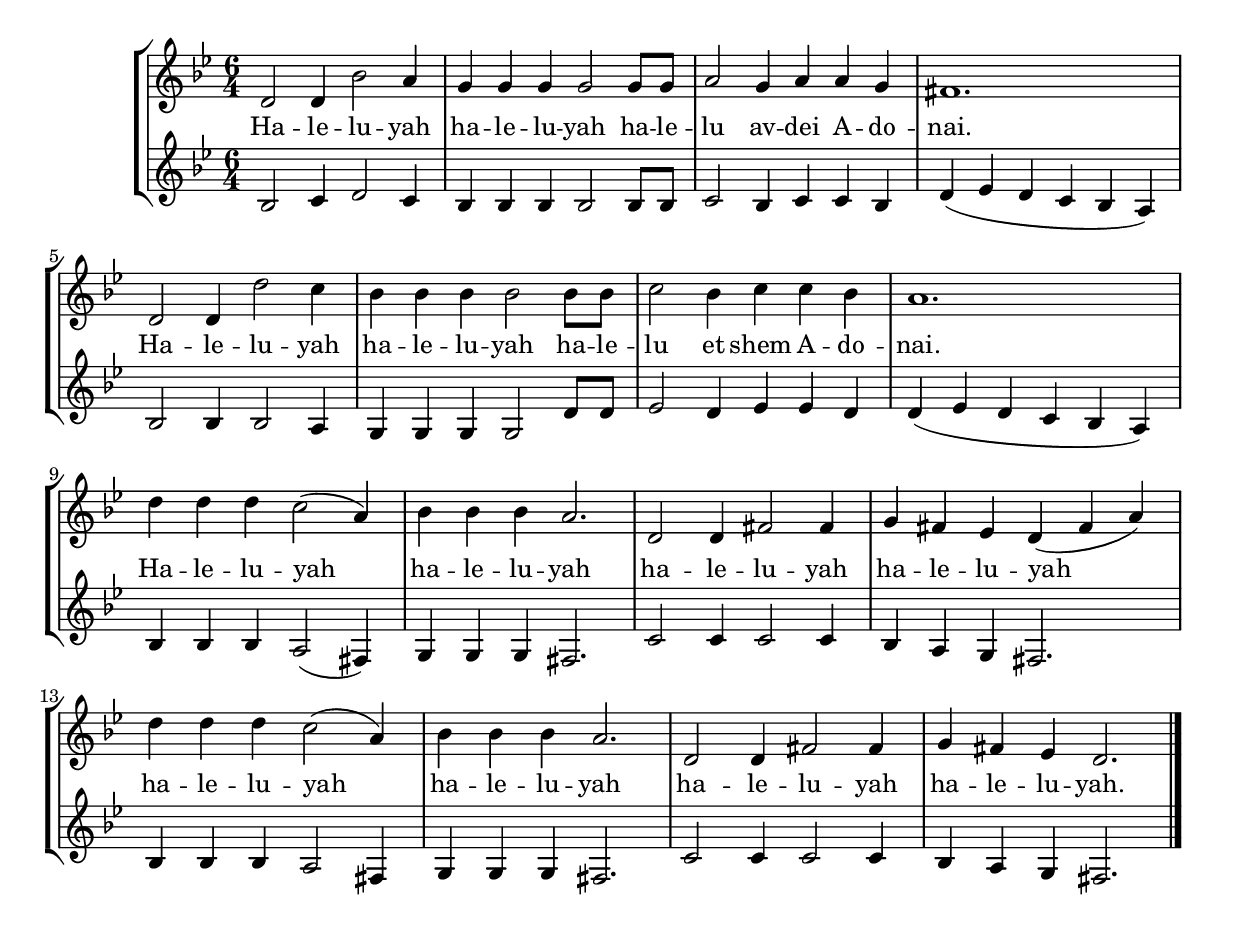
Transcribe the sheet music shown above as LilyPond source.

\version "2.13.50"

\include "defs.ly"

\score {
\new StaffGroup
<<
  \new Staff \new Voice = "melody" \relative c' {
    \time 6/4
    \key bes \major
    \set Staff.midiInstrument = #"piano"
   d2 d4 bes'2 a4
    | g g g g2 g8 g
    | a2 g4 a a g
    | fis1. \break
    | d2 d4 d'2 c4
    | bes4 bes bes bes2 bes8 bes
    | c2 bes4 c c bes
    | a1. \break
    | d4 d d c2( a4)
    | bes4 bes bes a2.
    | d,2 d4 fis2 fis4
    | g4 fis es d( fis a)
    | d d d c2( a4)
    | bes4 bes bes a2.
    | d,2 d4 fis2 fis4
    | g fis es d2. \bar "|."
  }
  
  \new Lyrics \with { \override VerticalAxisGroup #'staff-affinity = #CENTER }
    \lyricsto "melody" {
    Ha -- le -- lu -- yah ha -- le -- lu -- yah ha -- le -- lu av -- dei A -- do -- nai.
    Ha -- le -- lu -- yah ha -- le -- lu -- yah ha -- le -- lu et shem A -- do -- nai.
    Ha -- le -- lu -- yah ha -- le -- lu -- yah
    ha -- le -- lu -- yah ha -- le -- lu -- yah
    ha -- le -- lu -- yah ha -- le -- lu -- yah
    ha -- le -- lu -- yah ha -- le -- lu -- yah.
  }
  
  \new Staff \new Voice \relative c' {
    \key g \minor
    bes2 c4 d2 c4
    | bes4 bes bes bes2 bes8 bes
    | c2 bes4 c c bes
    | d( es d c bes a)
    | bes2 bes4 bes2 a4
    | g4 g g g2 d'8 d
    | es2 d4 es es d
    | d( es d c bes a)
    | bes bes bes a2( fis4)
    | g4 g g fis2.
    | c'2 c4 c2 c4
    | bes a g fis2.
    | bes4 bes bes a2 fis4
    | g4 g g fis2.
    | c'2 c4 c2 c4
    | bes a g fis2.
  }
>>

\layout {}
\midi {
  \context {
    \Score
    tempoWholesPerMinute = #(ly:make-moment 180 4)
  }
}
}
